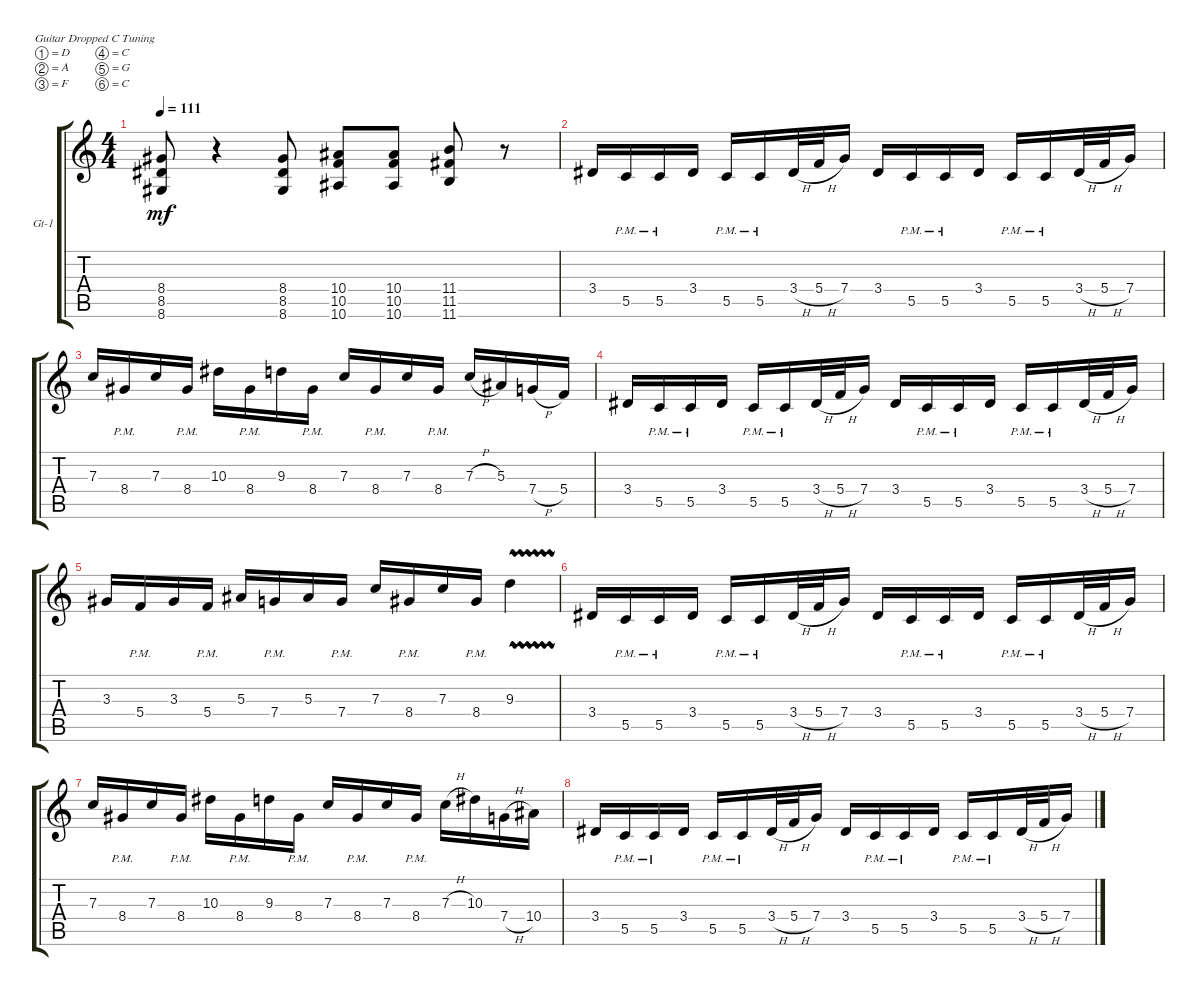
\defaultSystemsLayout 4
\bracketExtendMode groupsimilarinstruments
\firstSystemTrackNameOrientation horizontal
\otherSystemsTrackNameOrientation horizontal
\track ("Guitar 1" "Gt-1") {instrument overdrivenguitar}
\staff {score tabs}
\tuning (D4 A3 F3 C3 G2 C2)
\ts (4 4)
\tempo 111
\clef g2
\ks c
(8.6 8.5 8.4).8{dy mf} r.4 (8.6 8.5 8.4).8 (10.6 10.4 10.5).8 (10.6 10.4 10.5).8 (11.6 11.5 11.4).8 r.8 |
3.4.16 5.5{pm}.16 5.5{pm}.16 3.4.16 5.5{pm}.16 5.5{pm}.16 3.4{h}.32 5.4{h}.32 7.4.16 3.4.16 5.5{pm}.16 5.5{pm}.16 3.4.16 5.5{pm}.16 5.5{pm}.16 3.4{h}.32 5.4{h}.32 7.4.16 |
7.3.16 8.4{pm}.16 7.3.16 8.4{pm}.16 10.3.16 8.4{pm}.16 9.3.16 8.4{pm}.16 7.3.16 8.4{pm}.16 7.3.16 8.4{pm}.16 7.3{h}.16 5.3.16 7.4{h}.16 5.4.16 |
3.4.16 5.5{pm}.16 5.5{pm}.16 3.4.16 5.5{pm}.16 5.5{pm}.16 3.4{h}.32 5.4{h}.32 7.4.16 3.4.16 5.5{pm}.16 5.5{pm}.16 3.4.16 5.5{pm}.16 5.5{pm}.16 3.4{h}.32 5.4{h}.32 7.4.16 |
3.3.16 5.4{pm}.16 3.3.16 5.4{pm}.16 5.3.16 7.4{pm}.16 5.3.16 7.4{pm}.16 7.3.16 8.4{pm}.16 7.3.16 8.4{pm}.16 9.3{vw}.4 |
3.4.16 5.5{pm}.16 5.5{pm}.16 3.4.16 5.5{pm}.16 5.5{pm}.16 3.4{h}.32 5.4{h}.32 7.4.16 3.4.16 5.5{pm}.16 5.5{pm}.16 3.4.16 5.5{pm}.16 5.5{pm}.16 3.4{h}.32 5.4{h}.32 7.4.16 |
7.3.16 8.4{pm}.16 7.3.16 8.4{pm}.16 10.3.16 8.4{pm}.16 9.3.16 8.4{pm}.16 7.3.16 8.4{pm}.16 7.3.16 8.4{pm}.16 7.3{h}.16 10.3.16 7.4{h}.16 10.4.16 |
3.4.16 5.5{pm}.16 5.5{pm}.16 3.4.16 5.5{pm}.16 5.5{pm}.16 3.4{h}.32 5.4{h}.32 7.4.16 3.4.16 5.5{pm}.16 5.5{pm}.16 3.4.16 5.5{pm}.16 5.5{pm}.16 3.4{h}.32 5.4{h}.32 7.4.16
